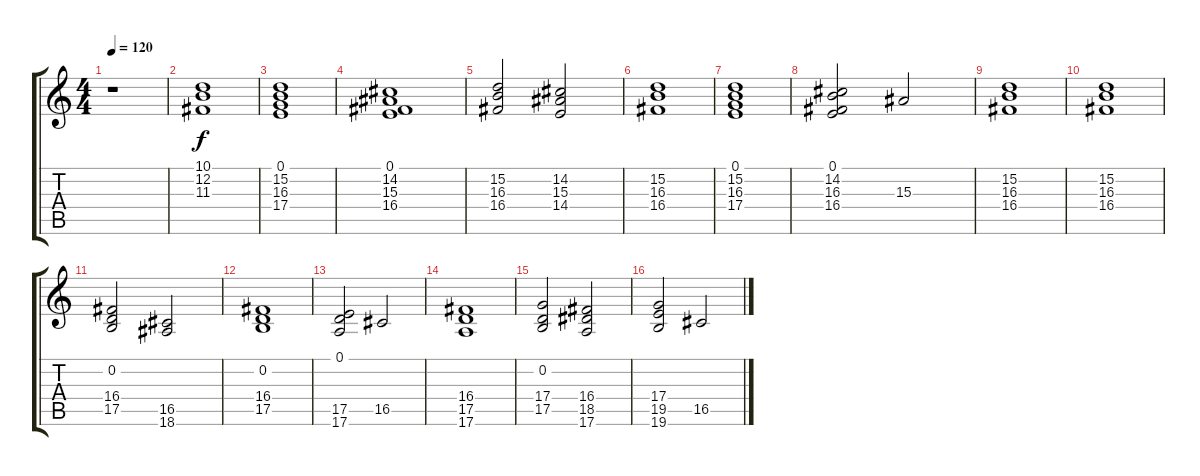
\track "" {instrument pad2warm}
\staff {score tabs}
\tuning (E4 B3 G3 D3 A2 E2) {hide}
\ts (4 4)
\tempo 120
\clef g2
\ks c
r.1{dy f instrument pad2warm} |
(10.1 12.2 11.3).1 |
(0.1 15.2 16.3 17.4).1 |
(0.1 14.2 15.3 16.4).1 |
(15.2 16.3 16.4).2 (14.2 15.3 14.4).2 |
(15.2 16.3 16.4).1 |
(0.1 15.2 16.3 17.4).1 |
(0.1 14.2 16.3 16.4).2 15.3.2 |
(15.2 16.3 16.4).1 |
(15.2 16.3 16.4).1 |
(0.2 16.4 17.5).2 (16.5 18.6).2 |
(0.2 16.4 17.5).1 |
(0.1 17.5 17.6).2 16.5.2 |
(16.4 17.5 17.6).1 |
(0.2 17.4 17.5).2 (16.4 18.5 17.6).2 |
(17.4 19.5 19.6).2 16.5.2
